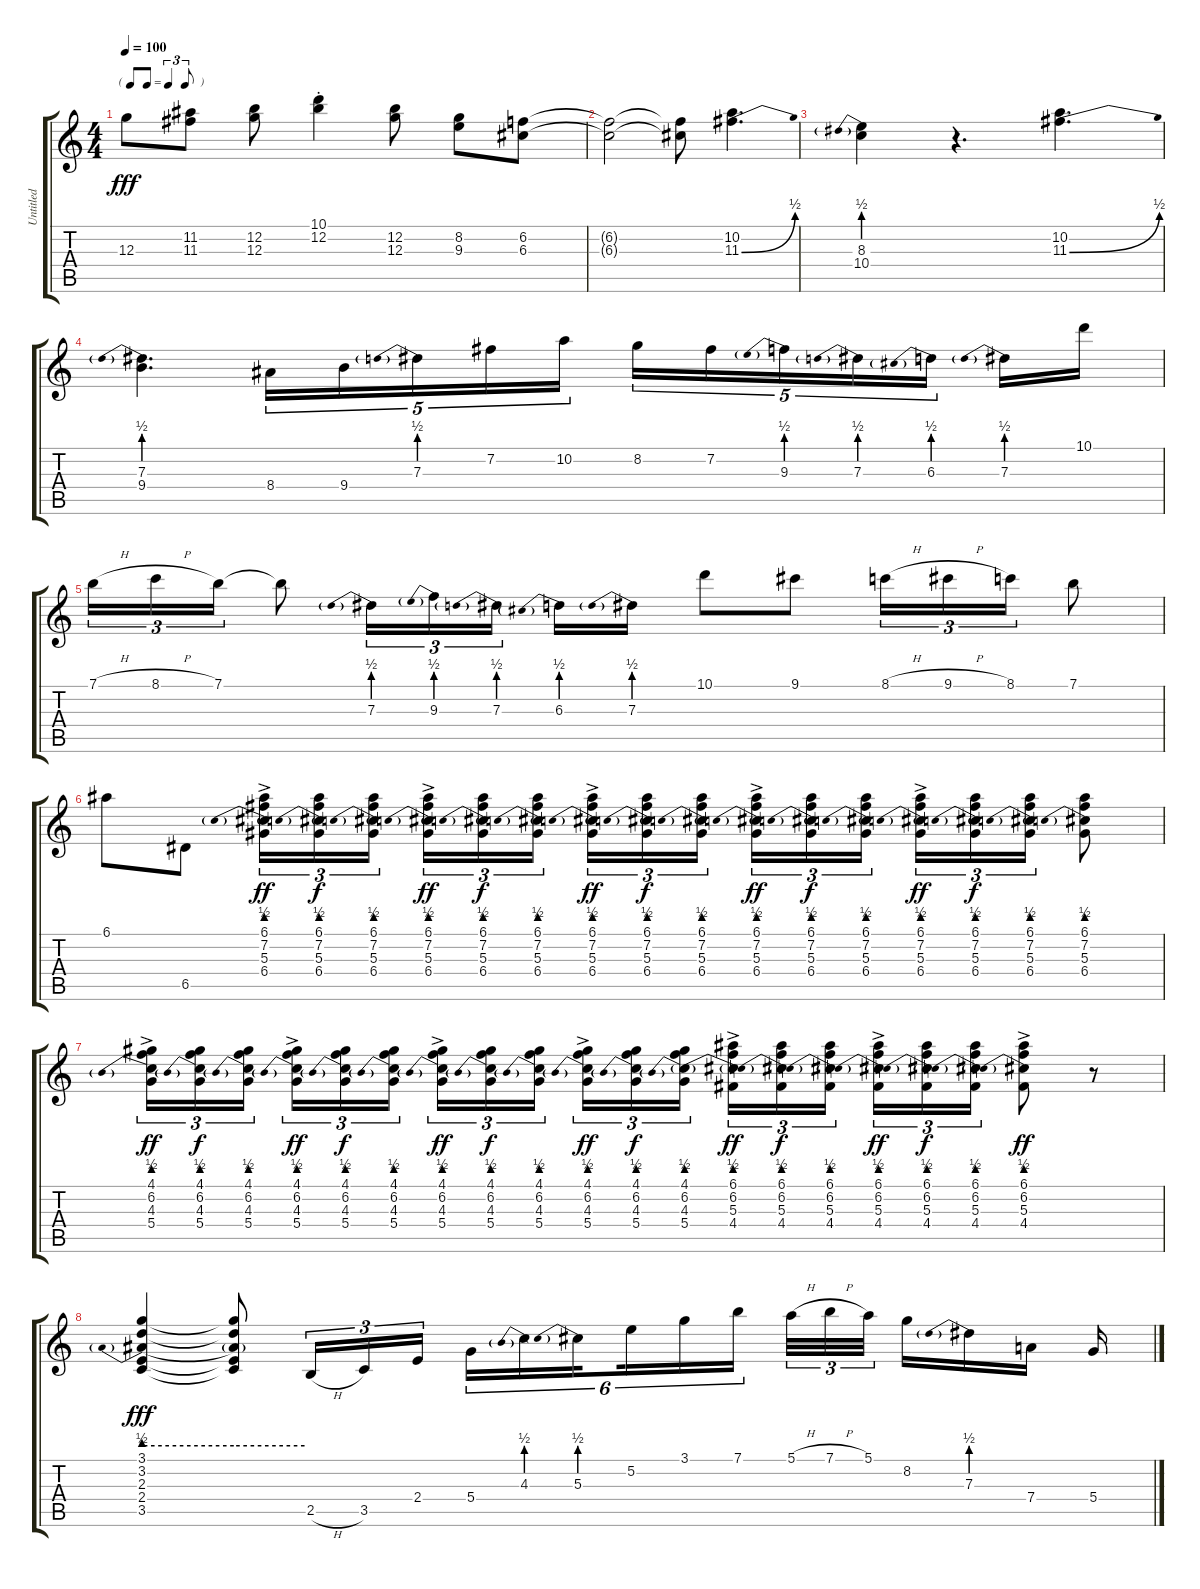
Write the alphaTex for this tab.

\track ("Untitled" "Untitled") {instrument acousticguitarsteel}
\staff {score tabs}
\tuning (E4 B3 G3 D3 A2 E2) {hide}
\ts (4 4)
\tf triplet8th
\tempo 100
\clef g2
\ks c
12.3.8{dy fff} (11.2 11.3).8 (12.2 12.3).8 (10.1{st} 12.2{st}).4 (12.2 12.3).8 (8.2 9.3).8 (6.2 6.3).8 |
(6.2{t} 6.3{t}).2 (6.2{t} 6.3{t}).8 (10.2 11.3{be (bend 0 0 60 2)}).4{d} |
(8.3{be (prebend 0 2 60 2)} 10.4).4 r.4{d} (10.2 11.3{be (bend 0 0 60 2)}).4{d} |
(7.3{be (prebend 0 2 60 2)} 9.4).4{d} 8.4.16{tu (5 4)} 9.4.16{tu (5 4)} 7.3{be (prebend 0 2 60 2)}.16{tu (5 4)} 7.2.16{tu (5 4)} 10.2.16{tu (5 4) beam splitsecondary} 8.2.16{tu (5 4)} 7.2.16{tu (5 4)} 9.3{be (prebend 0 2 60 2)}.16{tu (5 4)} 7.3{be (prebend 0 2 60 2)}.16{tu (5 4)} 6.3{be (prebend 0 2 60 2)}.16{tu (5 4) beam splitsecondary} 7.3{be (prebend 0 2 60 2)}.16 10.1.16 |
7.1{h}.16{tu (3 2)} 8.1{h}.16{tu (3 2)} 7.1.16{tu (3 2)} 7.1{t}.8 7.3{be (prebend 0 2 60 2)}.16{tu (3 2)} 9.3{be (prebend 0 2 60 2)}.16{tu (3 2)} 7.3{be (prebend 0 2 60 2)}.16{tu (3 2) beam splitsecondary} 6.3{be (prebend 0 2 60 2)}.16 7.3{be (prebend 0 2 60 2)}.16 10.1.8 9.1.8 8.1{h}.16{tu (3 2)} 9.1{h}.16{tu (3 2)} 8.1.16{tu (3 2)} 7.1.8 |
6.1.8 6.5.8 (6.1{ac} 7.2{ac} 5.3{be (prebend 0 2 60 2) ac} 6.4{ac}).16{tu (3 2) dy ff} (6.1 7.2 5.3{be (prebend 0 2 60 2)} 6.4).16{tu (3 2) dy f} (6.1 7.2 5.3{be (prebend 0 2 60 2)} 6.4).16{tu (3 2) beam splitsecondary} (6.1{ac} 7.2{ac} 5.3{be (prebend 0 2 60 2) ac} 6.4{ac}).16{tu (3 2) dy ff} (6.1 7.2 5.3{be (prebend 0 2 60 2)} 6.4).16{tu (3 2) dy f} (6.1 7.2 5.3{be (prebend 0 2 60 2)} 6.4).16{tu (3 2)} (6.1{ac} 7.2{ac} 5.3{be (prebend 0 2 60 2) ac} 6.4{ac}).16{tu (3 2) dy ff} (6.1 7.2 5.3{be (prebend 0 2 60 2)} 6.4).16{tu (3 2) dy f} (6.1 7.2 5.3{be (prebend 0 2 60 2)} 6.4).16{tu (3 2) beam splitsecondary} (6.1{ac} 7.2{ac} 5.3{be (prebend 0 2 60 2) ac} 6.4{ac}).16{tu (3 2) dy ff} (6.1 7.2 5.3{be (prebend 0 2 60 2)} 6.4).16{tu (3 2) dy f} (6.1 7.2 5.3{be (prebend 0 2 60 2)} 6.4).16{tu (3 2)} (6.1{ac} 7.2{ac} 5.3{be (prebend 0 2 60 2) ac} 6.4{ac}).16{tu (3 2) dy ff} (6.1 7.2 5.3{be (prebend 0 2 60 2)} 6.4).16{tu (3 2) dy f} (6.1 7.2 5.3{be (prebend 0 2 60 2)} 6.4).16{tu (3 2)} (6.1 7.2 5.3{be (prebend 0 2 60 2)} 6.4).8 |
(4.1{ac} 6.2{ac} 4.3{be (prebend 0 2 60 2) ac} 5.4{ac}).16{tu (3 2) dy ff} (4.1 6.2 4.3{be (prebend 0 2 60 2)} 5.4).16{tu (3 2) dy f} (4.1 6.2 4.3{be (prebend 0 2 60 2)} 5.4).16{tu (3 2) beam splitsecondary} (4.1{ac} 6.2{ac} 4.3{be (prebend 0 2 60 2) ac} 5.4{ac}).16{tu (3 2) dy ff} (4.1 6.2 4.3{be (prebend 0 2 60 2)} 5.4).16{tu (3 2) dy f} (4.1 6.2 4.3{be (prebend 0 2 60 2)} 5.4).16{tu (3 2)} (4.1{ac} 6.2{ac} 4.3{be (prebend 0 2 60 2) ac} 5.4{ac}).16{tu (3 2) dy ff} (4.1 6.2 4.3{be (prebend 0 2 60 2)} 5.4).16{tu (3 2) dy f} (4.1 6.2 4.3{be (prebend 0 2 60 2)} 5.4).16{tu (3 2) beam splitsecondary} (4.1{ac} 6.2{ac} 4.3{be (prebend 0 2 60 2) ac} 5.4{ac}).16{tu (3 2) dy ff} (4.1 6.2 4.3{be (prebend 0 2 60 2)} 5.4).16{tu (3 2) dy f} (4.1 6.2 4.3{be (prebend 0 2 60 2)} 5.4).16{tu (3 2)} (6.1{ac} 6.2{ac} 5.3{be (prebend 0 2 60 2) ac} 4.4{ac}).16{tu (3 2) dy ff} (6.1 6.2 5.3{be (prebend 0 2 60 2)} 4.4).16{tu (3 2) dy f} (6.1 6.2 5.3{be (prebend 0 2 60 2)} 4.4).16{tu (3 2) beam splitsecondary} (6.1{ac} 6.2{ac} 5.3{be (prebend 0 2 60 2) ac} 4.4{ac}).16{tu (3 2) dy ff} (6.1 6.2 5.3{be (prebend 0 2 60 2)} 4.4).16{tu (3 2) dy f} (6.1 6.2 5.3{be (prebend 0 2 60 2)} 4.4).16{tu (3 2)} (6.1{ac} 6.2{ac} 5.3{be (prebend 0 2 60 2) ac} 4.4{ac}).8{dy ff} r.8 |
(3.1 3.2 2.3{be (prebend 0 2 60 2)} 2.4 3.5).4{dy fff} (3.1{t} 3.2{t} 2.3{be (hold 0 2 60 2) t} 2.4{t} 3.5{t}).8 2.5{h}.16{tu (3 2)} 3.5.16{tu (3 2)} 2.4.16{tu (3 2)} 5.4.16{tu (6 4)} 4.3{be (prebend 0 2 60 2)}.16{tu (6 4)} 5.3{be (prebend 0 2 60 2)}.16{tu (6 4) beam splitsecondary} 5.2.16{tu (6 4)} 3.1.16{tu (6 4)} 7.1.16{tu (6 4)} 5.1{h}.32{tu (3 2)} 7.1{h}.32{tu (3 2)} 5.1.32{tu (3 2) beam splitsecondary} 8.2.16 7.3{be (prebend 0 2 60 2)}.16 7.4.16 5.4.16
